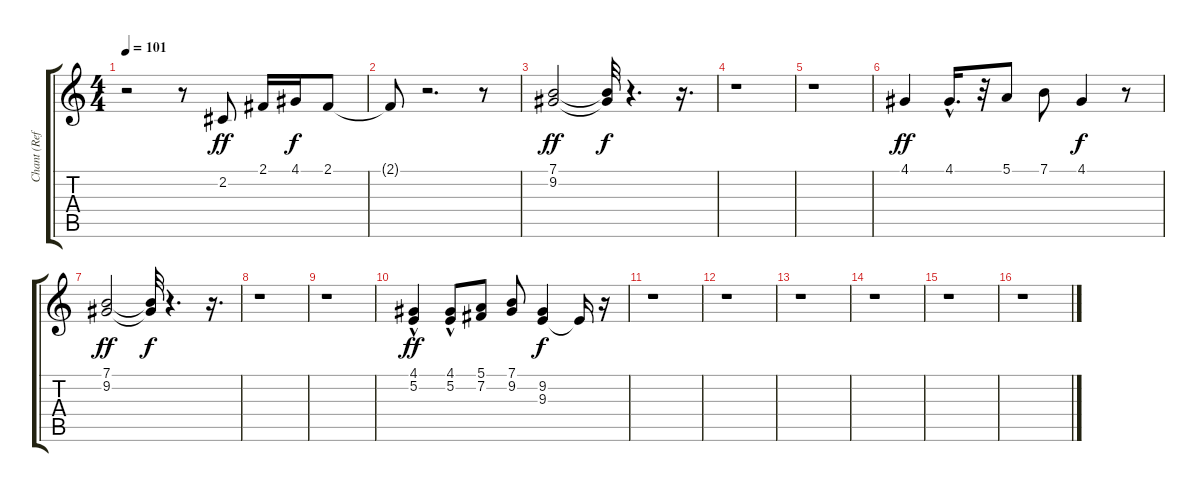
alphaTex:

\track ("Chant (Refrain)" "Chant (Ref") {instrument choiraahs}
\staff {score tabs}
\tuning (E4 B3 G3 D3 A2 E2) {hide}
\ts (4 4)
\tempo 101
\clef g2
\ks c
r.2{dy f} r.8 2.2.8{dy ff} 2.1.16 4.1.16{dy f} 2.1.8 |
2.1{t}.8 r.2{d} r.8 |
(7.1 9.2).2{dy ff} (7.1{t} 9.2{t}).32{dy f} r.4{d} r.16{d} |
r.1 |
r.1 |
4.1.4{dy ff volume 16} 4.1{hac}.16{d} r.32 5.1.8 7.1.8 4.1.4{dy f} r.8 |
(7.1 9.2).2{dy ff} (7.1{t} 9.2{t}).32{dy f} r.4{d} r.16{d} |
r.1 |
r.1 |
(4.1 5.2{hac}).4{dy ff volume 16} (4.1{hac} 5.2).8 (5.1 7.2).8 (7.1 9.2).8 (9.2 9.3).4{dy f} 9.3{t}.16 r.16 |
r.1 |
r.1 |
r.1 |
r.1 |
r.1 |
r.1
